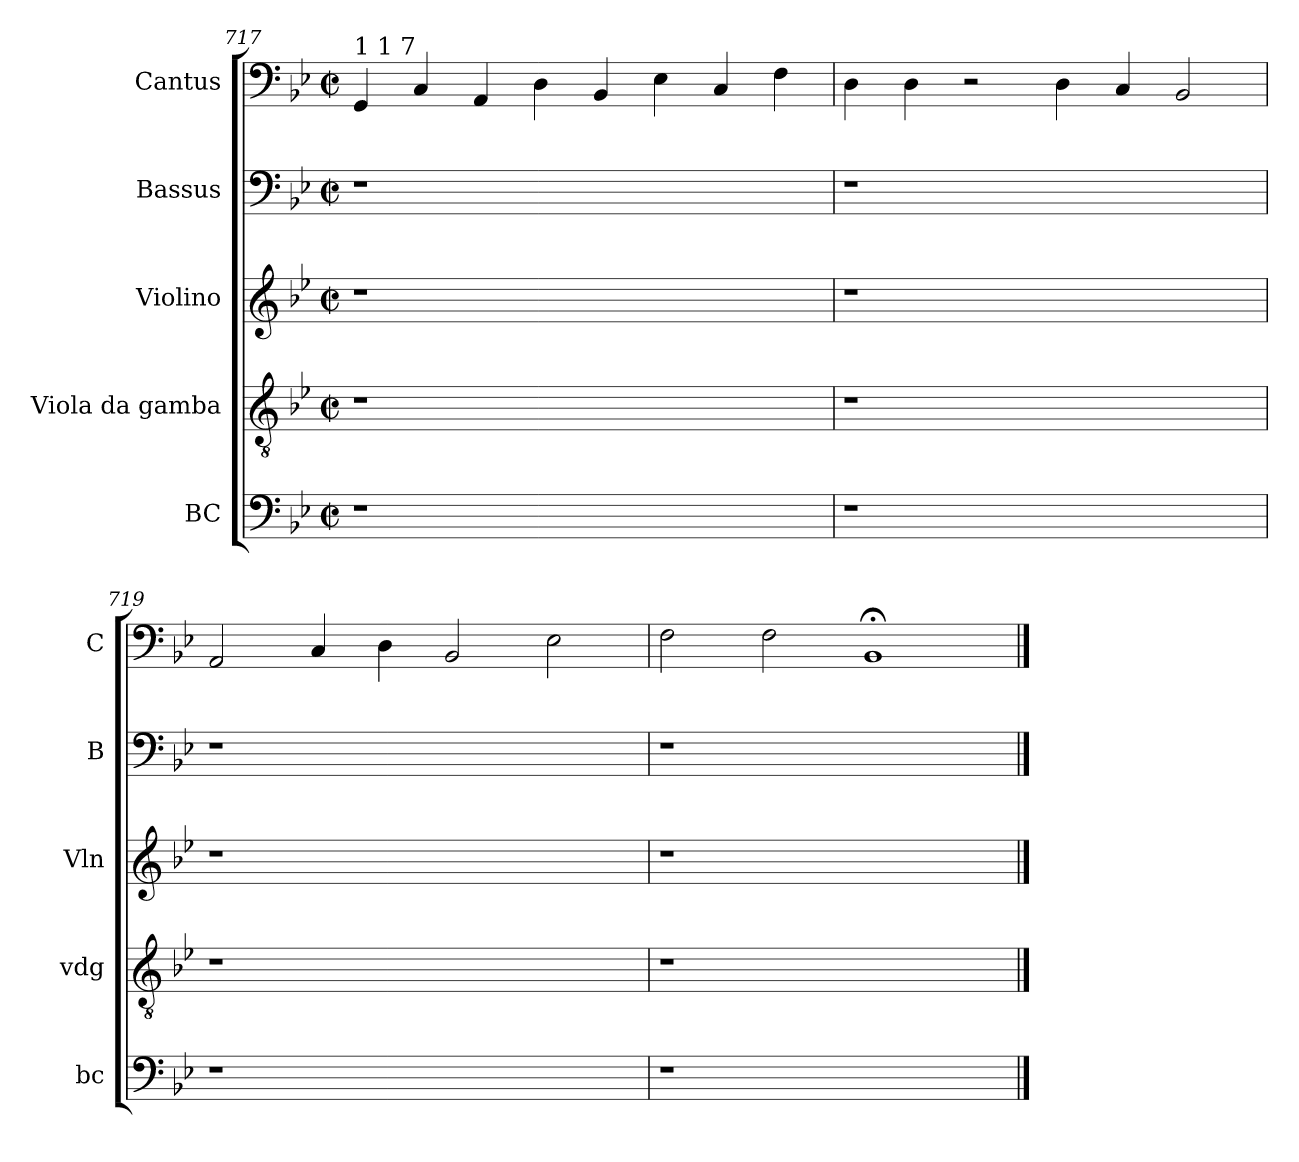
**kern	**kern	**kern	**kern	**kern
*part5	*part4	*part3	*part2	*part1
*staff5	*staff4	*staff3	*staff2	*staff1
*I"BC	*I"Viola da gamba	*I"Violino	*I"Bassus	*I"Cantus
*I'bc	*I'vdg	*I'Vln	*I'B	*I'C
!!LO:PB:g=z
*clefF4	*clefGv2	*clefG2	*clefF4	*clefF4
*k[b-e-]	*k[b-e-]	*k[b-e-]	*k[b-e-]	*k[b-e-]
*B-:	*B-:	*B-:	*B-:	*B-:
*M2/2	*M2/2	*M2/2	*M2/2	*M2/2
*met(c|)	*met(c|)	*met(c|)	*met(c|)	*met(c|)
=717	=717	=717	=717	=717
!	!	!	!	!LO:TX:a:t=1 1 7
1r	1r	1r	1r	4GG/
.	.	.	.	4C/
.	.	.	.	4AA/
.	.	.	.	4D\
1ryy	1ryy	1ryy	1ryy	4BB-/
.	.	.	.	4E-\
.	.	.	.	4C/
.	.	.	.	4F\
=718	=718	=718	=718	=718
1r	1r	1r	1r	4D\
.	.	.	.	4D\
.	.	.	.	2r
1ryy	1ryy	1ryy	1ryy	4D\
.	.	.	.	4C/
.	.	.	.	2BB-/
=719	=719	=719	=719	=719
1r	1r	1r	1r	2AA/
.	.	.	.	4C/
.	.	.	.	4D\
1ryy	1ryy	1ryy	1ryy	2BB-/
.	.	.	.	2E-\
=720	=720	=720	=720	=720
1r	1r	1r	1r	2F\
.	.	.	.	2F\
1ryy	1ryy	1ryy	1ryy	1BB-;
==	==	==	==	==
*-	*-	*-	*-	*-
